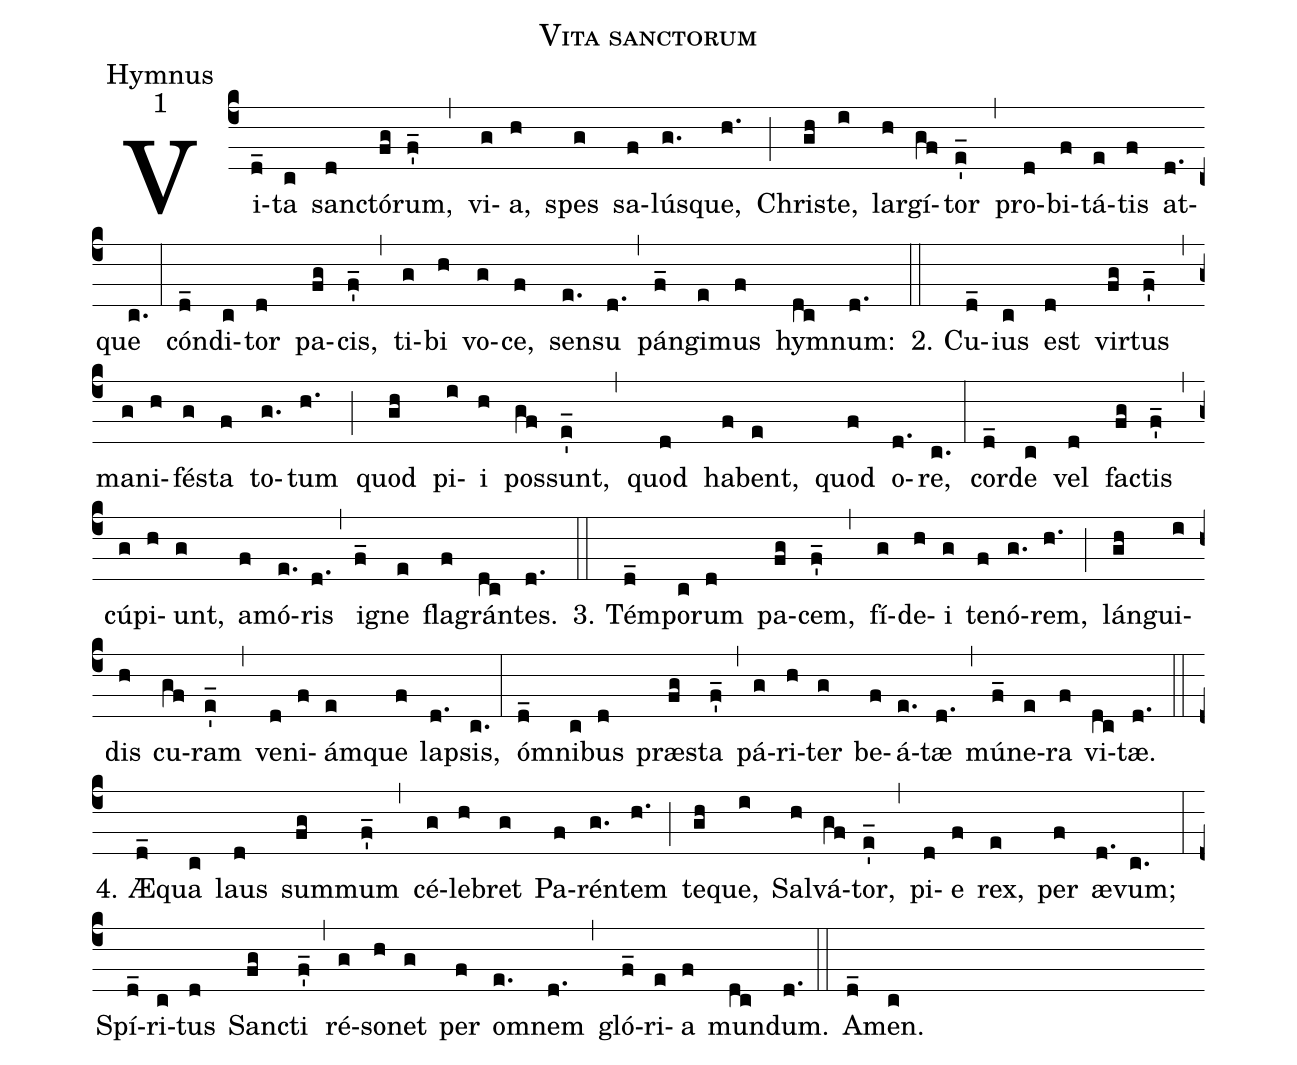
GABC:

name:Vita sanctorum;
office-part:Hymnus;
mode:1;
%%
(c4)Vi(d_)ta(c) sanc(d)tó(fg)rum,(f_') (,) vi(g)a,(h) spes(g) sa(f)lús(g.)que,(h.) (;)
Chris(gh)te,(i) lar(h)gí(gf)tor(e'_) (,) pro(d)bi(f)tá(e)tis(f) at(d.)que(c.) (:)
cón(d_)di(c)tor(d) pa(fg)cis,(f'_) (,) ti(g)bi(h) vo(g)ce,(f) sen(e.)su(d.) (,)
pán(f_)gi(e)mus(f) hym(dc)num:(d.) (::)
2. Cu(d_)ius(c) est(d) vir(fg)tus(f_') (,) ma(g)ni(h)fés(g)ta(f) to(g.)tum(h.) (;)
quod(gh) pi(i)i(h) pos(gf)sunt,(e'_) (,) quod(d) ha(f)bent,(e) quod(f) o(d.)re,(c.) (:)
cor(d_)de(c) vel(d) fac(fg)tis(f'_) (,) cú(g)pi(h)unt,(g) a(f)mó(e.)ris(d.) (,)
i(f_)gne(e) fla(f)grán(dc)tes.(d.) (::)

3. Tém(d_)po(c)rum(d) pa(fg)cem,(f_') (,) fí(g)de(h)i(g) te(f)nó(g.)rem,(h.) (;)
lán(gh)gui(i)dis(h) cu(gf)ram(e'_) (,) ve(d)ni(f)ám(e)que(f) lap(d.)sis,(c.) (:)
óm(d_)ni(c)bus(d) præ(fg)sta(f'_) (,) pá(g)ri(h)ter(g) be(f)á(e.)tæ(d.) (,)
mú(f_)ne(e)ra(f) vi(dc)tæ.(d.) (::)

4. Æ(d_)qua(c) laus(d) sum(fg)mum(f_') (,) cé(g)le(h)bret(g) Pa(f)rén(g.)tem(h.) (;)
te(gh)que,(i) Sal(h)vá(gf)tor,(e'_) (,) pi(d)e(f) rex,(e) per(f) æ(d.)vum;(c.) (:)
Spí(d_)ri(c)tus(d) Sanc(fg)ti(f'_) (,) ré(g)so(h)net(g) per(f) om(e.)nem(d.) (,)
gló(f_)ri(e)a(f) mun(dc)dum.(d.) (::) A(d_)men.(c)
